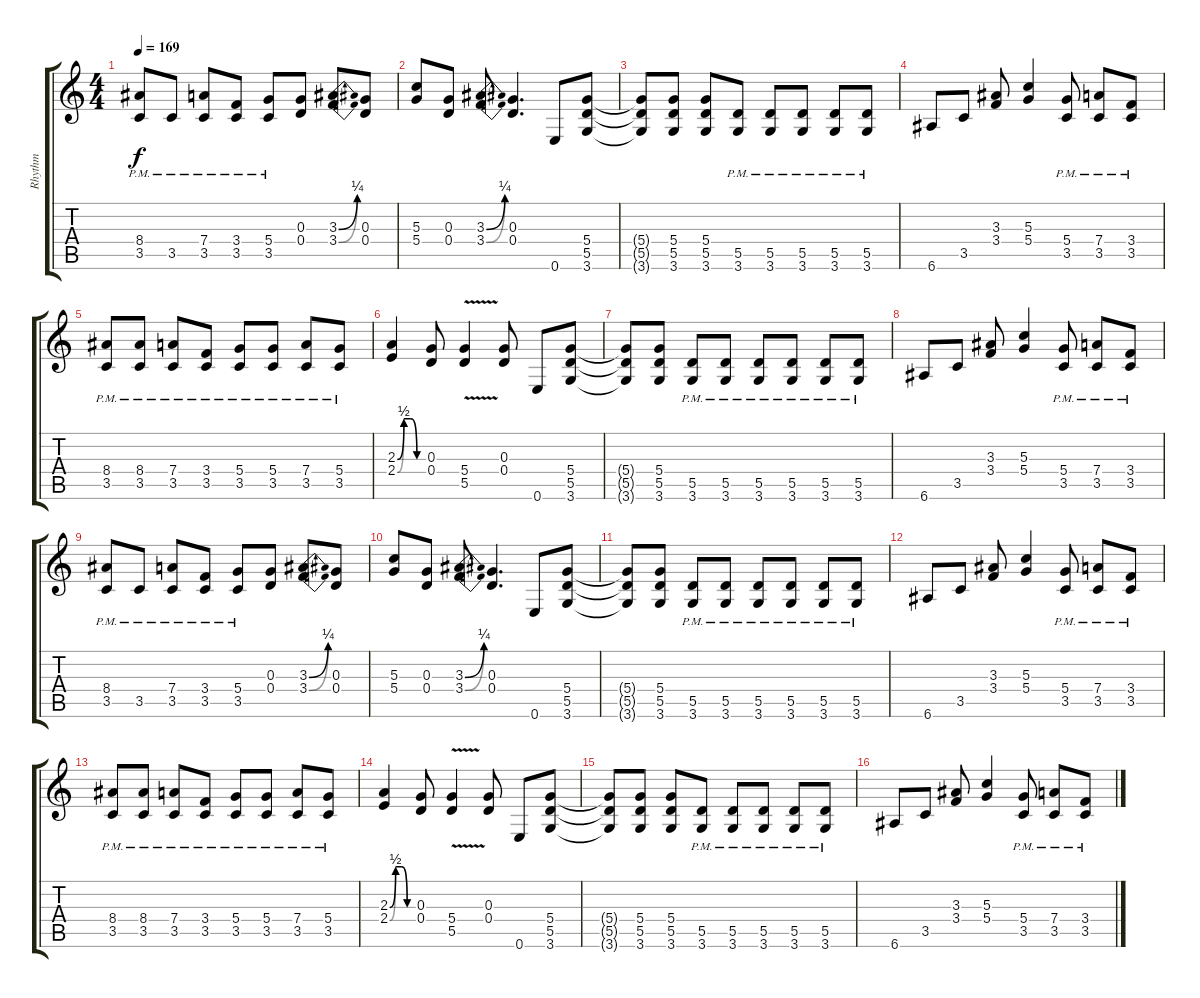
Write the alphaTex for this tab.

\track ("Rhythm" "Rhythm") {instrument overdrivenguitar}
\staff {score tabs}
\tuning (E4 B3 G3 D3 A2 E2) {hide}
\ts (4 4)
\tempo 169
\clef g2
\ks c
(8.4{pm} 3.5{pm}).8{dy f} 3.5{pm}.8 (7.4{pm} 3.5{pm}).8 (3.4{pm} 3.5{pm}).8 (5.4{pm} 3.5{pm}).8 (0.3 0.4).8 (3.3{be (bend 0 0 60 1)} 3.4{be (bend 0 0 60 1)}).8 (0.3 0.4).8 |
(5.3 5.4).8 (0.3 0.4).8 (3.3{be (bend 0 0 60 1)} 3.4{be (bend 0 0 60 1)}).8 (0.3 0.4).4{d} 0.6.8 (5.4 5.5 3.6).8 |
(5.4{t} 5.5{t} 3.6{t}).8 (5.4 5.5 3.6).8 (5.4 5.5 3.6).8 (5.5{pm} 3.6{pm}).8 (5.5{pm} 3.6{pm}).8 (5.5{pm} 3.6{pm}).8 (5.5{pm} 3.6{pm}).8 (5.5{pm} 3.6{pm}).8 |
6.6.8 3.5.8 (3.3 3.4).8 (5.3 5.4).4 (5.4{pm} 3.5{pm}).8 (7.4{pm} 3.5{pm}).8 (3.4{pm} 3.5{pm}).8 |
(8.4{pm} 3.5{pm}).8 (8.4{pm} 3.5{pm}).8 (7.4{pm} 3.5{pm}).8 (3.4{pm} 3.5{pm}).8 (5.4{pm} 3.5{pm}).8 (5.4{pm} 3.5{pm}).8 (7.4{pm} 3.5{pm}).8 (5.4{pm} 3.5{pm}).8 |
(2.3{be (custom 0 0 15 2 30 2 45 0 60 0)} 2.4{be (custom 0 0 15 2 30 2 45 0 60 0)}).4 (0.3 0.4).8 (5.4{v} 5.5{v}).4 (0.3 0.4).8 0.6.8 (5.4 5.5 3.6).8 |
(5.4{t} 5.5{t} 3.6{t}).8 (5.4 5.5 3.6).8 (5.5{pm} 3.6{pm}).8 (5.5{pm} 3.6{pm}).8 (5.5{pm} 3.6{pm}).8 (5.5{pm} 3.6{pm}).8 (5.5{pm} 3.6{pm}).8 (5.5{pm} 3.6{pm}).8 |
6.6.8 3.5.8 (3.3 3.4).8 (5.3 5.4).4 (5.4{pm} 3.5{pm}).8 (7.4{pm} 3.5{pm}).8 (3.4{pm} 3.5{pm}).8 |
(8.4{pm} 3.5{pm}).8 3.5{pm}.8 (7.4{pm} 3.5{pm}).8 (3.4{pm} 3.5{pm}).8 (5.4{pm} 3.5{pm}).8 (0.3 0.4).8 (3.3{be (bend 0 0 60 1)} 3.4{be (bend 0 0 60 1)}).8 (0.3 0.4).8 |
(5.3 5.4).8 (0.3 0.4).8 (3.3{be (bend 0 0 60 1)} 3.4{be (bend 0 0 60 1)}).8 (0.3 0.4).4{d} 0.6.8 (5.4 5.5 3.6).8 |
(5.4{t} 5.5{t} 3.6{t}).8 (5.4 5.5 3.6).8 (5.5{pm} 3.6{pm}).8 (5.5{pm} 3.6{pm}).8 (5.5{pm} 3.6{pm}).8 (5.5{pm} 3.6{pm}).8 (5.5{pm} 3.6{pm}).8 (5.5{pm} 3.6{pm}).8 |
6.6.8 3.5.8 (3.3 3.4).8 (5.3 5.4).4 (5.4{pm} 3.5{pm}).8 (7.4{pm} 3.5{pm}).8 (3.4{pm} 3.5{pm}).8 |
(8.4{pm} 3.5{pm}).8 (8.4{pm} 3.5{pm}).8 (7.4{pm} 3.5{pm}).8 (3.4{pm} 3.5{pm}).8 (5.4{pm} 3.5{pm}).8 (5.4{pm} 3.5{pm}).8 (7.4{pm} 3.5{pm}).8 (5.4{pm} 3.5{pm}).8 |
(2.3{be (custom 0 0 15 2 30 2 45 0 60 0)} 2.4{be (custom 0 0 15 2 30 2 45 0 60 0)}).4 (0.3 0.4).8 (5.4{v} 5.5{v}).4 (0.3 0.4).8 0.6.8 (5.4 5.5 3.6).8 |
(5.4{t} 5.5{t} 3.6{t}).8 (5.4 5.5 3.6).8 (5.4 5.5 3.6).8 (5.5{pm} 3.6{pm}).8 (5.5{pm} 3.6{pm}).8 (5.5{pm} 3.6{pm}).8 (5.5{pm} 3.6{pm}).8 (5.5{pm} 3.6{pm}).8 |
6.6.8 3.5.8 (3.3 3.4).8 (5.3 5.4).4 (5.4{pm} 3.5{pm}).8 (7.4{pm} 3.5{pm}).8 (3.4{pm} 3.5{pm}).8
